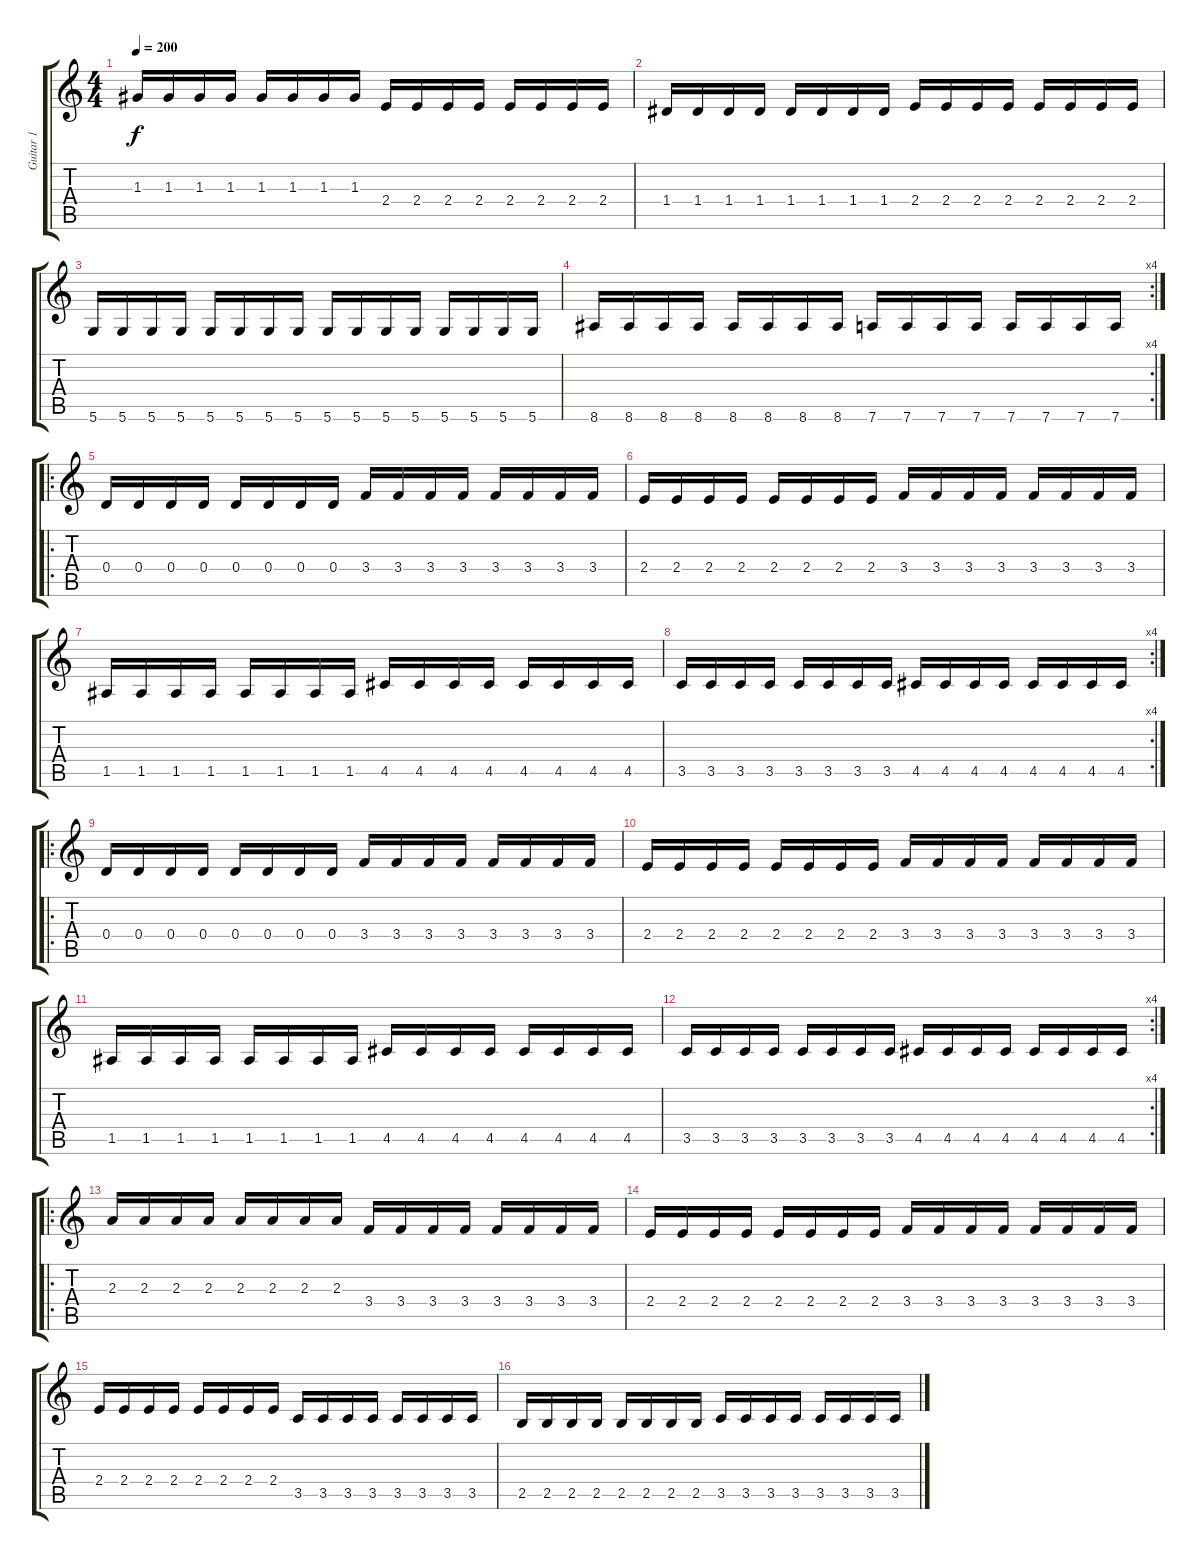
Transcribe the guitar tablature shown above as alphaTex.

\track ("Guitar 1" "Guitar 1") {instrument distortionguitar}
\staff {score tabs}
\tuning (E4 B3 G3 D3 A2 D2) {hide}
\ts (4 4)
\tempo 200
\clef g2
\ks c
1.3.16{dy f} 1.3.16 1.3.16 1.3.16 1.3.16 1.3.16 1.3.16 1.3.16 2.4.16 2.4.16 2.4.16 2.4.16 2.4.16 2.4.16 2.4.16 2.4.16 |
1.4.16 1.4.16 1.4.16 1.4.16 1.4.16 1.4.16 1.4.16 1.4.16 2.4.16 2.4.16 2.4.16 2.4.16 2.4.16 2.4.16 2.4.16 2.4.16 |
5.6.16 5.6.16 5.6.16 5.6.16 5.6.16 5.6.16 5.6.16 5.6.16 5.6.16 5.6.16 5.6.16 5.6.16 5.6.16 5.6.16 5.6.16 5.6.16 |
\rc 4
8.6.16 8.6.16 8.6.16 8.6.16 8.6.16 8.6.16 8.6.16 8.6.16 7.6.16 7.6.16 7.6.16 7.6.16 7.6.16 7.6.16 7.6.16 7.6.16 |
\ro
0.4.16 0.4.16 0.4.16 0.4.16 0.4.16 0.4.16 0.4.16 0.4.16 3.4.16 3.4.16 3.4.16 3.4.16 3.4.16 3.4.16 3.4.16 3.4.16 |
2.4.16 2.4.16 2.4.16 2.4.16 2.4.16 2.4.16 2.4.16 2.4.16 3.4.16 3.4.16 3.4.16 3.4.16 3.4.16 3.4.16 3.4.16 3.4.16 |
1.5.16 1.5.16 1.5.16 1.5.16 1.5.16 1.5.16 1.5.16 1.5.16 4.5.16 4.5.16 4.5.16 4.5.16 4.5.16 4.5.16 4.5.16 4.5.16 |
\rc 4
3.5.16 3.5.16 3.5.16 3.5.16 3.5.16 3.5.16 3.5.16 3.5.16 4.5.16 4.5.16 4.5.16 4.5.16 4.5.16 4.5.16 4.5.16 4.5.16 |
\ro
0.4.16 0.4.16 0.4.16 0.4.16 0.4.16 0.4.16 0.4.16 0.4.16 3.4.16 3.4.16 3.4.16 3.4.16 3.4.16 3.4.16 3.4.16 3.4.16 |
2.4.16 2.4.16 2.4.16 2.4.16 2.4.16 2.4.16 2.4.16 2.4.16 3.4.16 3.4.16 3.4.16 3.4.16 3.4.16 3.4.16 3.4.16 3.4.16 |
1.5.16 1.5.16 1.5.16 1.5.16 1.5.16 1.5.16 1.5.16 1.5.16 4.5.16 4.5.16 4.5.16 4.5.16 4.5.16 4.5.16 4.5.16 4.5.16 |
\rc 4
3.5.16 3.5.16 3.5.16 3.5.16 3.5.16 3.5.16 3.5.16 3.5.16 4.5.16 4.5.16 4.5.16 4.5.16 4.5.16 4.5.16 4.5.16 4.5.16 |
\ro
2.3.16 2.3.16 2.3.16 2.3.16 2.3.16 2.3.16 2.3.16 2.3.16 3.4.16 3.4.16 3.4.16 3.4.16 3.4.16 3.4.16 3.4.16 3.4.16 |
2.4.16 2.4.16 2.4.16 2.4.16 2.4.16 2.4.16 2.4.16 2.4.16 3.4.16 3.4.16 3.4.16 3.4.16 3.4.16 3.4.16 3.4.16 3.4.16 |
2.4.16 2.4.16 2.4.16 2.4.16 2.4.16 2.4.16 2.4.16 2.4.16 3.5.16 3.5.16 3.5.16 3.5.16 3.5.16 3.5.16 3.5.16 3.5.16 |
2.5.16 2.5.16 2.5.16 2.5.16 2.5.16 2.5.16 2.5.16 2.5.16 3.5.16 3.5.16 3.5.16 3.5.16 3.5.16 3.5.16 3.5.16 3.5.16
